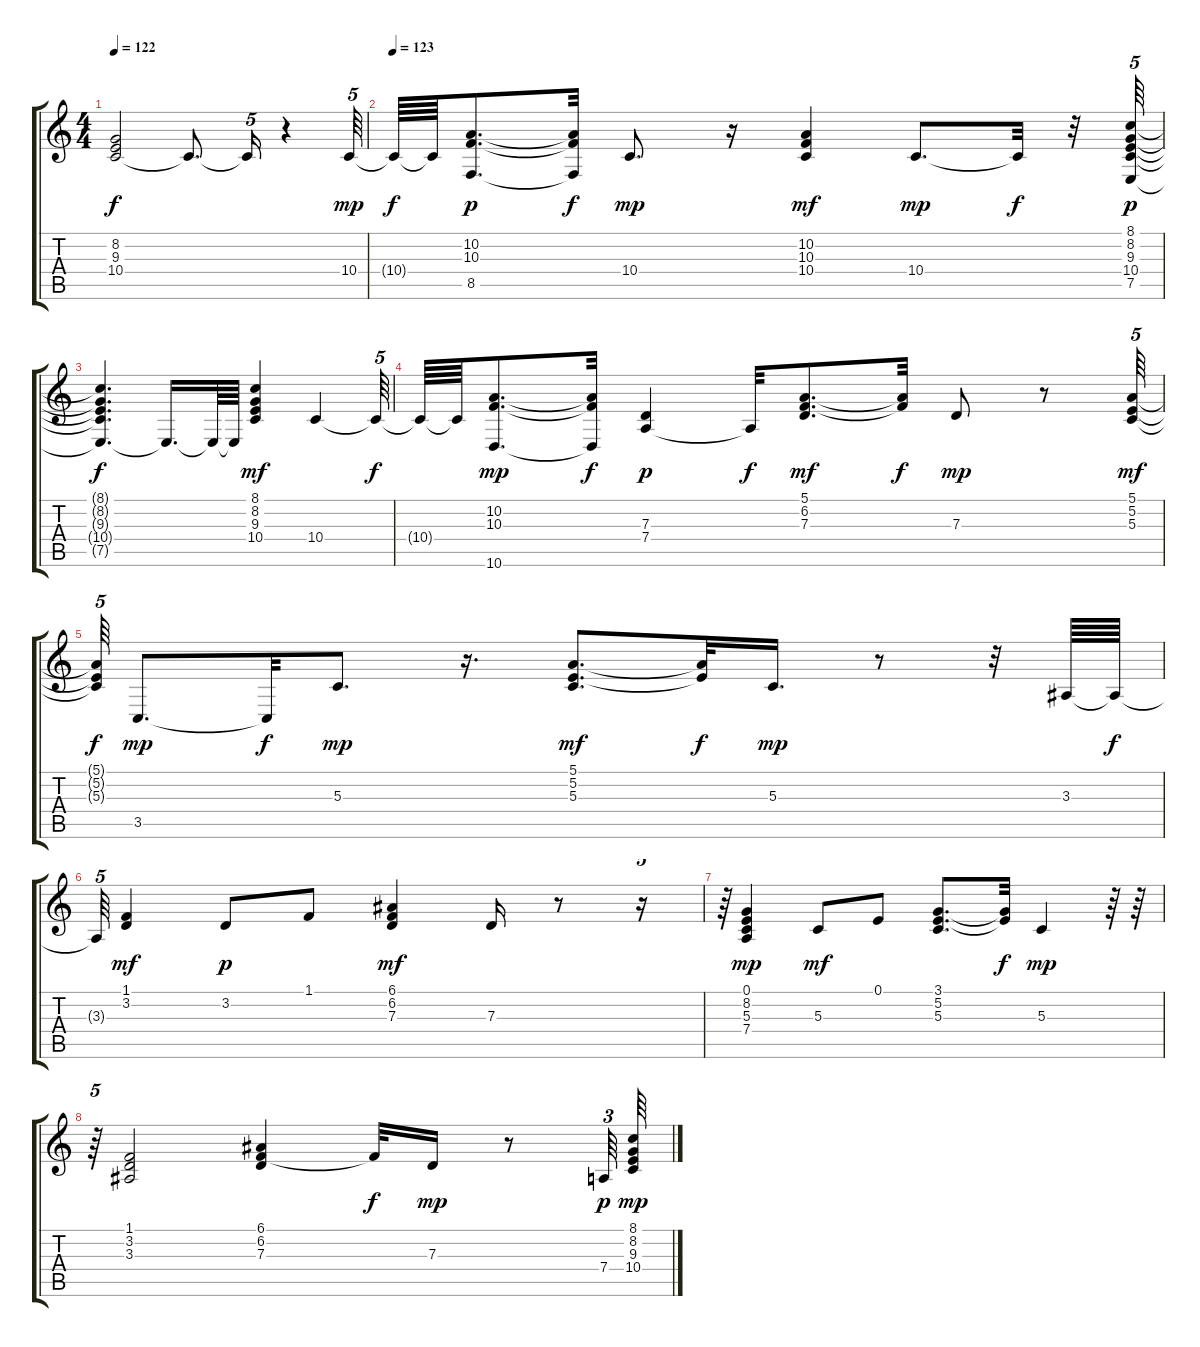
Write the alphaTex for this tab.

\track "" {instrument acousticgrandpiano}
\staff {score tabs}
\tuning (E4 B3 G3 D3 A2 E2) {hide}
\ts (4 4)
\tempo 122
\clef g2
\ks c
(8.2{t} 9.3{t} 10.4{t}).2{dy f} 10.4{t}.8{d} 10.4{t}.16{tu (5 4)} r.4 10.4.64{tu (5 4) dy mp} |
\tempo 123
10.4{t}.64{dy f} 10.4{t}.64 (10.2 10.3 8.5).8{d dy p} (10.2{t} 10.3{t} 8.5{t}).32{dy f} 10.4.8{d dy mp} r.16 (10.2 10.3 10.4).4{dy mf} 10.4.8{d dy mp} 10.4{t}.32{dy f} r.32 (8.1 8.2 9.3 10.4 7.5).64{tu (5 4) dy p} |
(8.1{t} 8.2{t} 9.3{t} 10.4{t} 7.5{t}).4{d dy f} 7.5{t}.16{d} 7.5{t}.64 7.5{t}.64 (8.1 8.2 9.3 10.4).4{dy mf} 10.4.4 10.4{t}.64{tu (5 4) dy f} |
10.4{t}.64 10.4{t}.64 (10.2 10.3 10.6).8{d dy mp} (10.2{t} 10.3{t} 10.6{t}).32{dy f} (7.3 7.4).4{dy p} 7.4{t}.32{dy f} (5.1 6.2 7.3).8{d dy mf} (5.1{t} 6.2{t}).32{dy f} 7.3.8{dy mp} r.8 (5.1 5.2 5.3).64{tu (5 4) dy mf} |
(5.1{t} 5.2{t} 5.3{t}).64{tu (5 4) dy f} 3.5.8{d dy mp} 3.5{t}.32{dy f} 5.3.8{d dy mp} r.16{d} (5.1 5.2 5.3).8{d dy mf} (5.1{t} 5.2{t}).32{dy f} 5.3.16{d dy mp} r.8 r.32 3.3.64 3.3{t}.64{dy f} |
3.3{t}.64{tu (5 4)} (1.1 3.2).4{dy mf} 3.2.8{dy p} 1.1.8 (6.1 6.2 7.3).4{dy mf} 7.3.16 r.8 r.16{tu (5 4)} |
r.64{tu (5 4)} (0.1 8.2 5.3 7.4).4{dy mp} 5.3.8{dy mf} 0.1.8 (3.1 5.2 5.3).8{d} (3.1{t} 5.2{t}).32{dy f} 5.3.4{dy mp} r.64 r.64 |
r.64{tu (5 4)} (1.1 3.2 3.3).2 (6.1 6.2 7.3).4 6.2{t}.32{dy f} 7.3.16{dy mp} r.8 7.4.64{tu (3 2) dy p} (8.1 8.2 9.3 10.4).64{dy mp}
